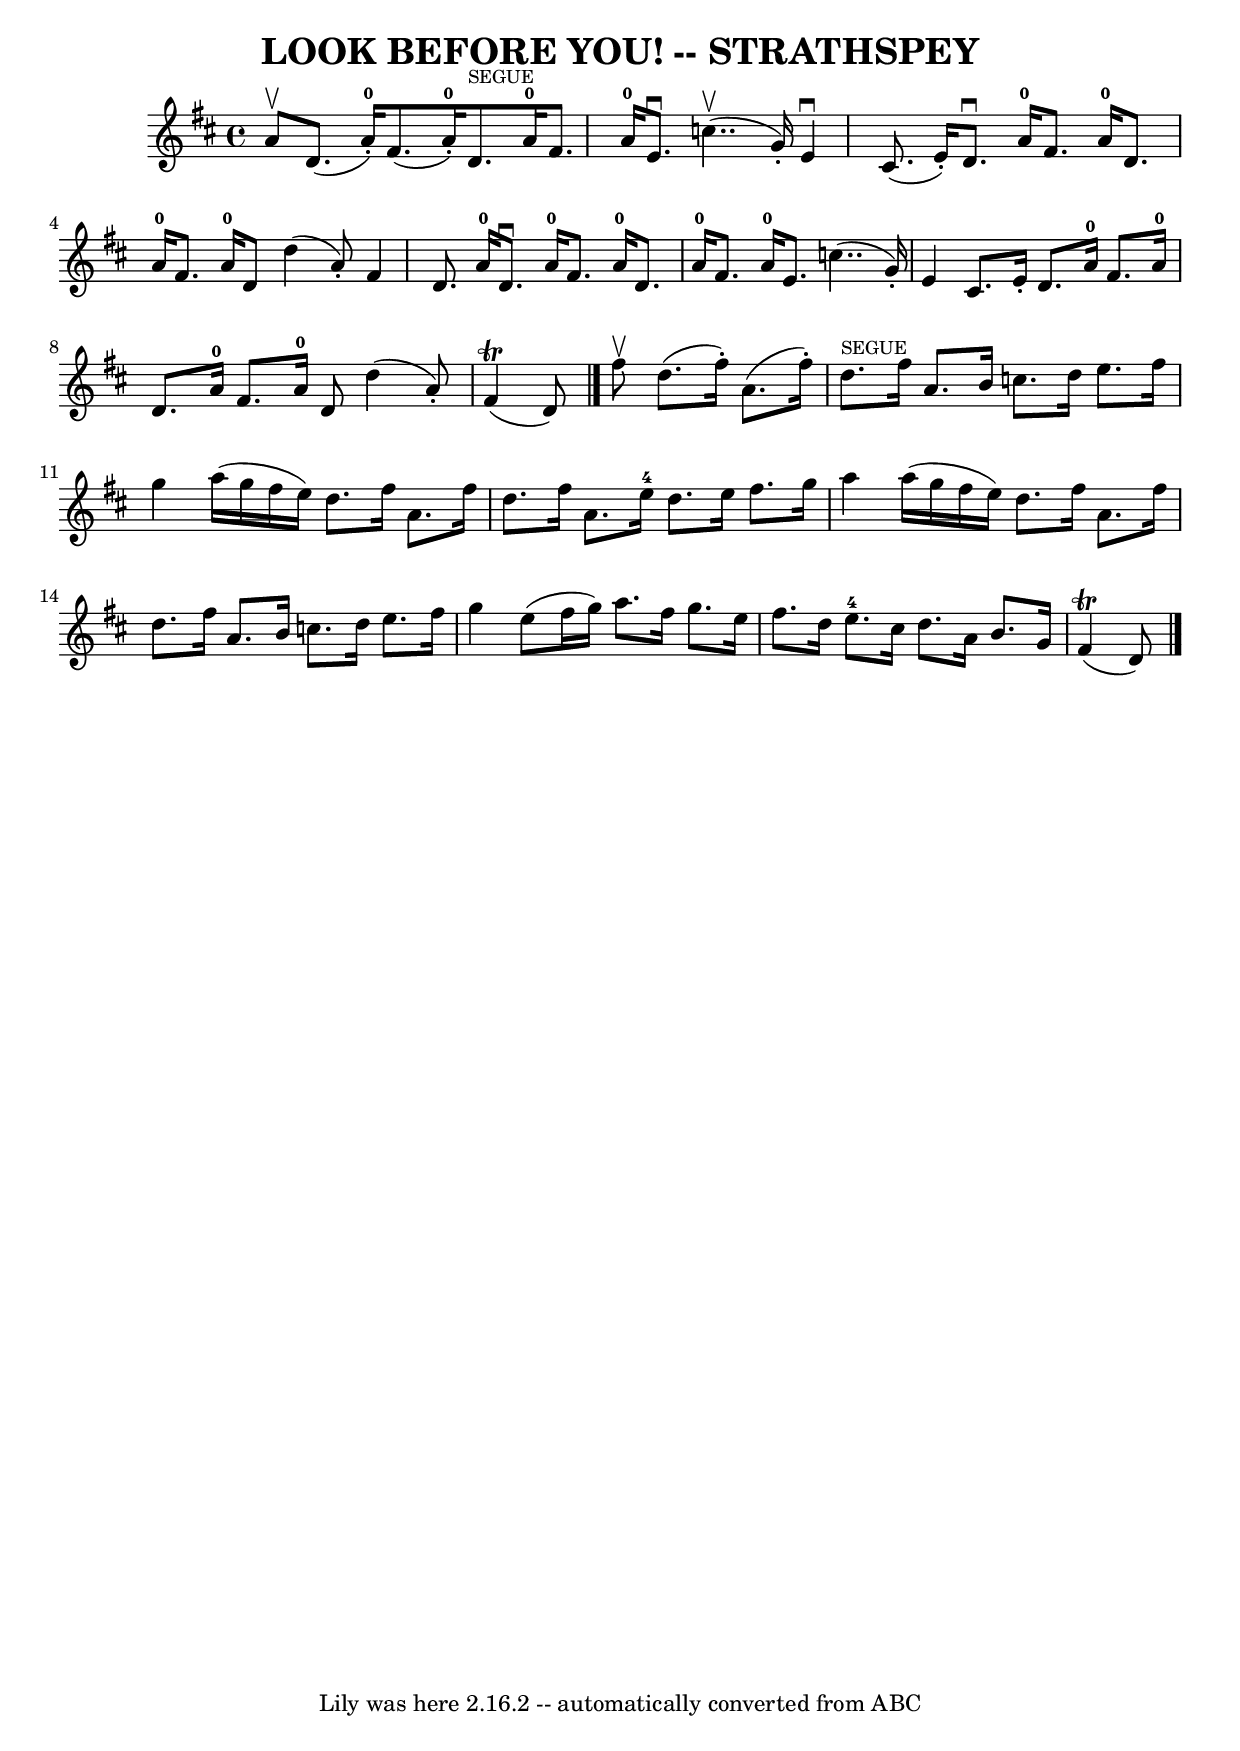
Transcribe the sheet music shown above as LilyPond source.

\version "2.16.2"
\include "Mammoth.ily"
\header {
  %% book = "Ryan's Mammoth Collection of Fiddle Tunes"
  crossRefNumber = "1"
  footnotes = ""
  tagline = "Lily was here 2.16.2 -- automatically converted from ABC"
  title = "LOOK BEFORE YOU! -- STRATHSPEY"

}
voicedefault =  {


  \override Staff.TimeSignature #'style = #'C
  \time 4/4 % %slurgraces 1
  
  \key d \major
  a'8^\upbow   |
  d'8. (a'16-0-.) fis'8. (
  a'16-0-.) d'8.^\segue a'16-0 fis'8. a'16-0   |
  
  e'8.^\downbow c''4.. (^\upbow g'16 -.) e'4^\downbow cis'8. (
  e'16 -.)   |
  d'8.^\downbow a'16-0 fis'8. a'16-0   
  d'8. a'16-0 fis'8. a'16-0   |
  d'8 d''4 (a'8 -.)  
  fis'4 d'8. a'16-0   |
  d'8.^\downbow a'16-0 fis'8.  
  a'16-0 d'8. a'16-0 fis'8. a'16-0   |
  e'8.    
  c''4.. (g'16 -.) e'4 cis'8. e'16 -.   |
  d'8. a'16 
  -0 fis'8. a'16-0 d'8. a'16-0 fis'8. a'16-0   |
  
  d'8 d''4 (a'8 -.) fis'4 (^\trill d'8)   \bar "|." fis''8 
  ^\upbow   |
  d''8. (fis''16 -.) a'8. (fis''16 -.)     
  d''8.^\segue fis''16 a'8. b'16    |
  c''8. d''16 e''8.  
  fis''16 g''4 a''16 (g''16 fis''16 e''16)   |
  
  d''8. fis''16 a'8. fis''16 d''8. fis''16 a'8. e''16-4   
  |
  d''8. e''16 fis''8. g''16 a''4 a''16 (g''16    
  fis''16 e''16)   |
  d''8. fis''16 a'8. fis''16    
  d''8. fis''16 a'8. b'16    |
  c''8. d''16 e''8.    
  fis''16 g''4 e''8 (fis''16 g''16)   |
  a''8.    
  fis''16 g''8. e''16 fis''8. d''16 e''8.-4 cis''16    
  |
  d''8. a'16 b'8. g'16 fis'4 (^\trill d'8)   
  \bar "|."   

}

\score{
  <<

    \context Staff="default"
    {
      \voicedefault 
      
    }

  >>
  \layout {
    
  }
  \midi {
  }

}
